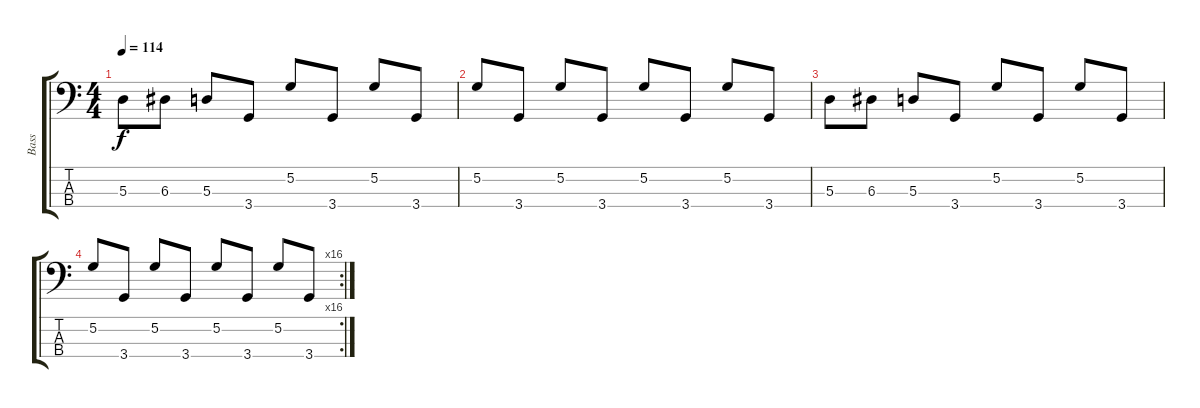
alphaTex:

\track ("Bass" "Bass") {instrument electricbasspick}
\staff {score tabs}
\tuning (G2 D2 A1 E1) {hide}
\ts (4 4)
\tempo 114
\clef f4
\ks c
5.3.8{dy f instrument electricbasspick} 6.3.8 5.3.8 3.4.8 5.2.8 3.4.8 5.2.8 3.4.8 |
5.2.8 3.4.8 5.2.8 3.4.8 5.2.8 3.4.8 5.2.8 3.4.8 |
5.3.8 6.3.8 5.3.8 3.4.8 5.2.8 3.4.8 5.2.8 3.4.8 |
\rc 16
5.2.8 3.4.8 5.2.8 3.4.8 5.2.8 3.4.8 5.2.8 3.4.8
